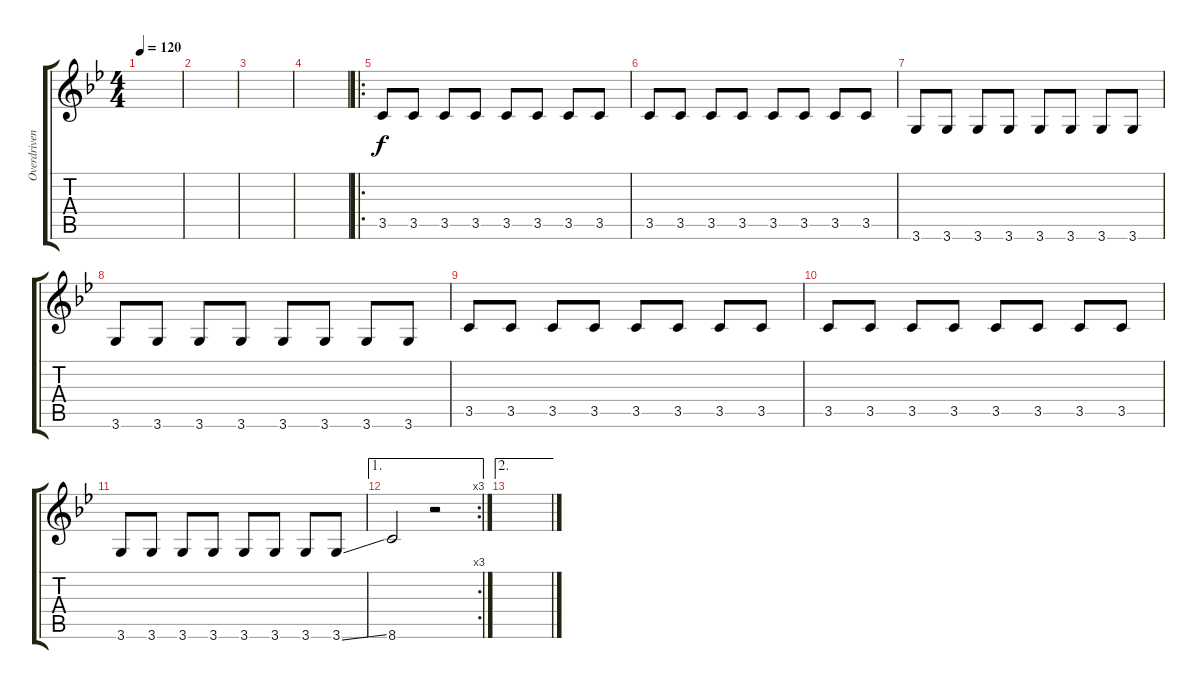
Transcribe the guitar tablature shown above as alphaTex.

\track ("Overdriven Guitar" "Overdriven") {instrument overdrivenguitar}
\staff {score tabs}
\tuning (E4 B3 G3 D3 A2 E2) {hide}
\ts (4 4)
\tempo 120
\clef g2
\ks bb
|
|
|
|
\ro
3.5.8 3.5.8 3.5.8 3.5.8 3.5.8 3.5.8 3.5.8 3.5.8 |
3.5.8 3.5.8 3.5.8 3.5.8 3.5.8 3.5.8 3.5.8 3.5.8 |
3.6.8 3.6.8 3.6.8 3.6.8 3.6.8 3.6.8 3.6.8 3.6.8 |
3.6.8 3.6.8 3.6.8 3.6.8 3.6.8 3.6.8 3.6.8 3.6.8 |
3.5.8 3.5.8 3.5.8 3.5.8 3.5.8 3.5.8 3.5.8 3.5.8 |
3.5.8 3.5.8 3.5.8 3.5.8 3.5.8 3.5.8 3.5.8 3.5.8 |
3.6.8 3.6.8 3.6.8 3.6.8 3.6.8 3.6.8 3.6.8 3.6{ss}.8 |
\ae 1
\rc 3
8.6.2 r.2 |
\ae 2
